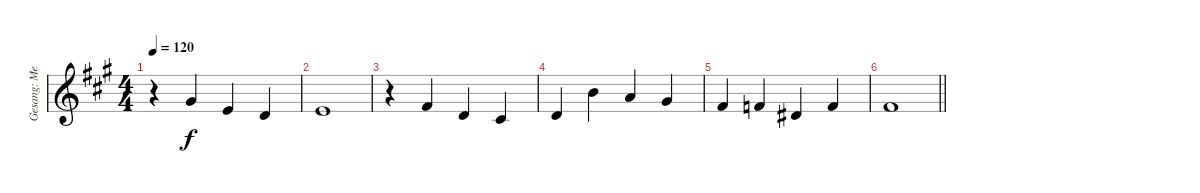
\track ("Gesang: Melodie" "Gesang: Me") {instrument piccolo}
\staff {score}
\tuning (E4 B3 G3 D3 A2 E2) {hide}
\ts (4 4)
\tempo 120
\clef g2
\ks a
r.4{dy f} 9.2.4 5.2.4 3.2.4 |
5.2.1 |
r.4 7.2.4 3.2.4 2.2.4 |
3.2.4 7.1.4 5.1.4 4.1.4 |
2.1.4 1.1.4 4.2.4 1.1.4 |
\barLineRight lightlight
2.1.1
